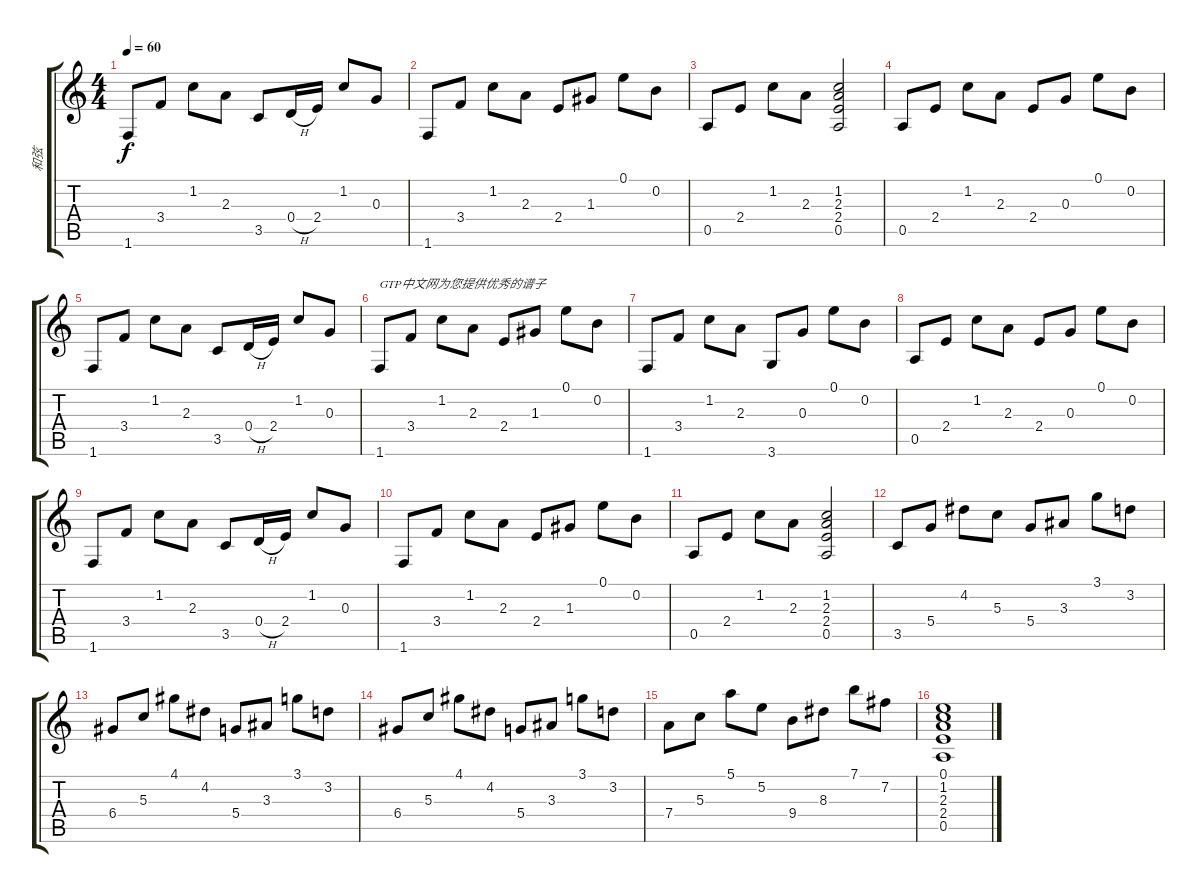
\track ("和弦" "和弦") {instrument acousticguitarsteel}
\staff {score tabs}
\tuning (E4 B3 G3 D3 A2 E2) {hide}
\ts (4 4)
\tempo 60
\clef g2
\ks c
1.6.8{dy f} 3.4.8 1.2.8 2.3.8 3.5.8 0.4{h}.16 2.4.16 1.2.8 0.3.8 |
1.6.8 3.4.8 1.2.8 2.3.8 2.4.8 1.3.8 0.1.8 0.2.8 |
0.5.8 2.4.8 1.2.8 2.3.8 (1.2 2.3 2.4 0.5).2 |
0.5.8 2.4.8 1.2.8 2.3.8 2.4.8 0.3.8 0.1.8 0.2.8 |
1.6.8 3.4.8 1.2.8 2.3.8 3.5.8 0.4{h}.16 2.4.16 1.2.8 0.3.8 |
1.6.8{txt "GTP中文网为您提供优秀的谱子"} 3.4.8 1.2.8 2.3.8 2.4.8 1.3.8 0.1.8 0.2.8 |
1.6.8 3.4.8 1.2.8 2.3.8 3.6.8 0.3.8 0.1.8 0.2.8 |
0.5.8 2.4.8 1.2.8 2.3.8 2.4.8 0.3.8 0.1.8 0.2.8 |
1.6.8 3.4.8 1.2.8 2.3.8 3.5.8 0.4{h}.16 2.4.16 1.2.8 0.3.8 |
1.6.8 3.4.8 1.2.8 2.3.8 2.4.8 1.3.8 0.1.8 0.2.8 |
0.5.8 2.4.8 1.2.8 2.3.8 (1.2 2.3 2.4 0.5).2 |
3.5.8 5.4.8 4.2.8 5.3.8 5.4.8 3.3.8 3.1.8 3.2.8 |
6.4.8 5.3.8 4.1.8 4.2.8 5.4.8 3.3.8 3.1.8 3.2.8 |
6.4.8 5.3.8 4.1.8 4.2.8 5.4.8 3.3.8 3.1.8 3.2.8 |
7.4.8 5.3.8 5.1.8 5.2.8 9.4.8 8.3.8 7.1.8 7.2.8 |
(0.1 1.2 2.3 2.4 0.5).1
